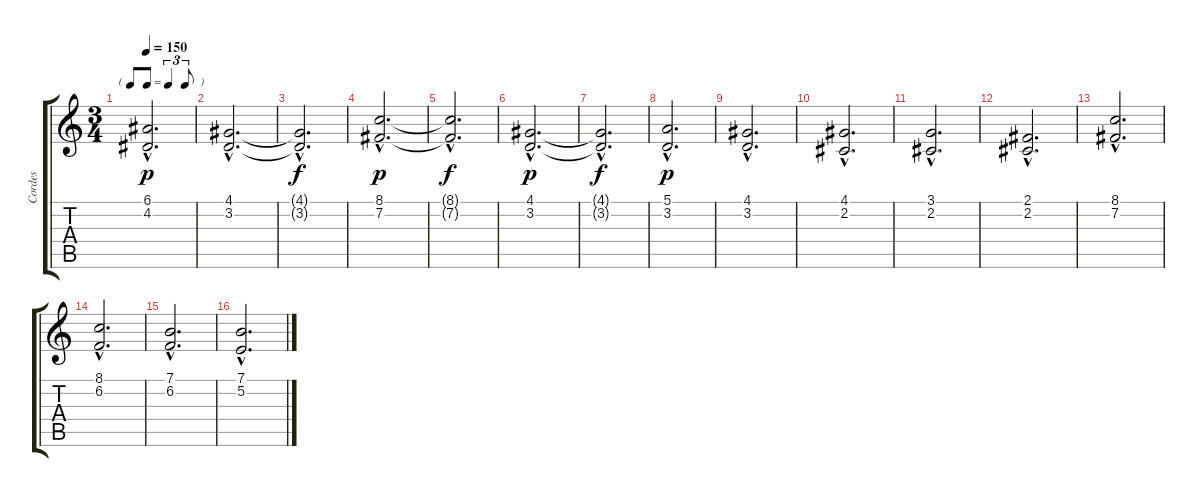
\track ("Cordes" "Cordes") {instrument stringensemble1}
\staff {score tabs}
\tuning (E4 B3 G3 D3 A2 E2) {hide}
\ts (3 4)
\tf triplet8th
\tempo 150
\clef g2
\ks c
(6.1{hac} 4.2{hac}).2{d dy p} |
(4.1{hac} 3.2{hac}).2{d} |
(4.1{hac t} 3.2{hac t}).2{d dy f} |
(8.1{hac} 7.2{hac}).2{d dy p} |
(8.1{hac t} 7.2{hac t}).2{d dy f} |
(4.1{hac} 3.2{hac}).2{d dy p} |
(4.1{hac t} 3.2{hac t}).2{d dy f} |
(5.1{hac} 3.2{hac}).2{d dy p} |
(4.1{hac} 3.2{hac}).2{d} |
(4.1{hac} 2.2{hac}).2{d} |
(3.1{hac} 2.2{hac}).2{d} |
(2.1{hac} 2.2{hac}).2{d} |
(8.1{hac} 7.2{hac}).2{d} |
(8.1{hac} 6.2{hac}).2{d} |
(7.1{hac} 6.2{hac}).2{d} |
(7.1{hac} 5.2{hac}).2{d}
